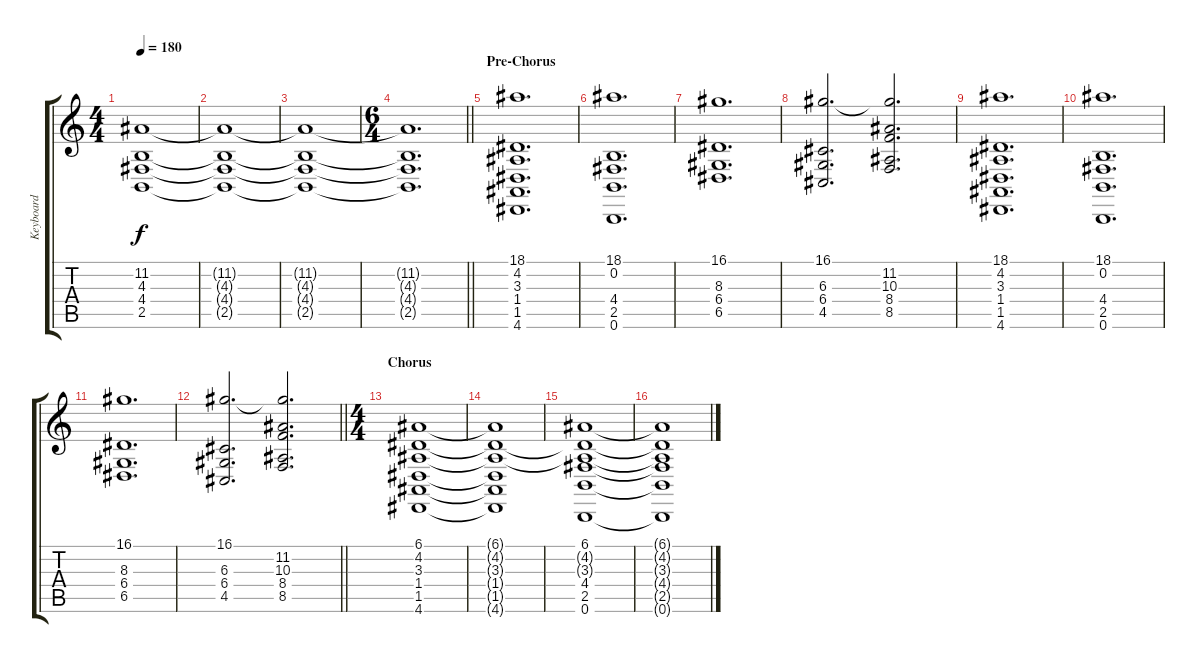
\track ("Keyboard" "Keyboard") {instrument synthbrass1}
\staff {score tabs}
\tuning (E4 B3 G3 D3 A2 B1) {hide}
\ts (4 4)
\tempo 180
\clef g2
\ks c
(11.2{t} 4.3{t} 4.4{t} 2.5{t}).1{dy f} |
(11.2{t} 4.3{t} 4.4{t} 2.5{t}).1 |
(11.2{t} 4.3{t} 4.4{t} 2.5{t}).1 |
\ts (6 4)
\barLineRight lightlight
(11.2{t} 4.3{t} 4.4{t} 2.5{t}).1{d} |
\section ("" "Pre-Chorus")
(18.1 4.2 3.3 1.4 1.5 4.6).1{d instrument stringensemble1} |
(18.1 0.2 4.4 2.5 0.6).1{d} |
(16.1 8.3 6.4 6.5).1{d} |
(16.1 6.3 6.4 4.5).2{d} (16.1{t} 11.2 10.3 8.4 8.5).2{d} |
(18.1 4.2 3.3 1.4 1.5 4.6).1{d} |
(18.1 0.2 4.4 2.5 0.6).1{d} |
(16.1 8.3 6.4 6.5).1{d} |
\barLineRight lightlight
(16.1 6.3 6.4 4.5).2{d} (16.1{t} 11.2 10.3 8.4 8.5).2{d} |
\ts (4 4)
\section ("" "Chorus")
(6.1 4.2 3.3 1.4 1.5 4.6).1 |
(6.1{t} 4.2{t} 3.3{t} 1.4{t} 1.5{t} 4.6{t}).1 |
(6.1 4.2{t} 3.3{t} 4.4 2.5 0.6).1 |
(6.1{t} 4.2{t} 3.3{t} 4.4{t} 2.5{t} 0.6{t}).1
